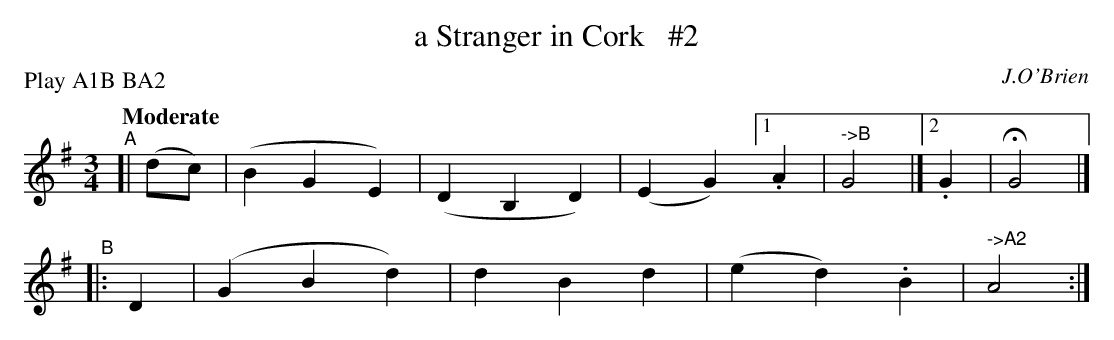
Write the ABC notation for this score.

X:1
T: a Stranger in Cork   #2
O: J.O'Brien
P: Play A1B BA2
Q: "Moderate"
M: 3/4
L: 1/8
K: G
"^A"[| (dc) | (B2 G2 E2) | (D2 B,2 D2) | (E2 G2) [1 .A2 | "^ ->B"G4 |]2 .G2 | HG4 |]
"^B"|:  D2  | (G2 B2 d2) |  d2 B2  d2  | (e2 d2) .B2 | "^ ->A2"A4 :|
